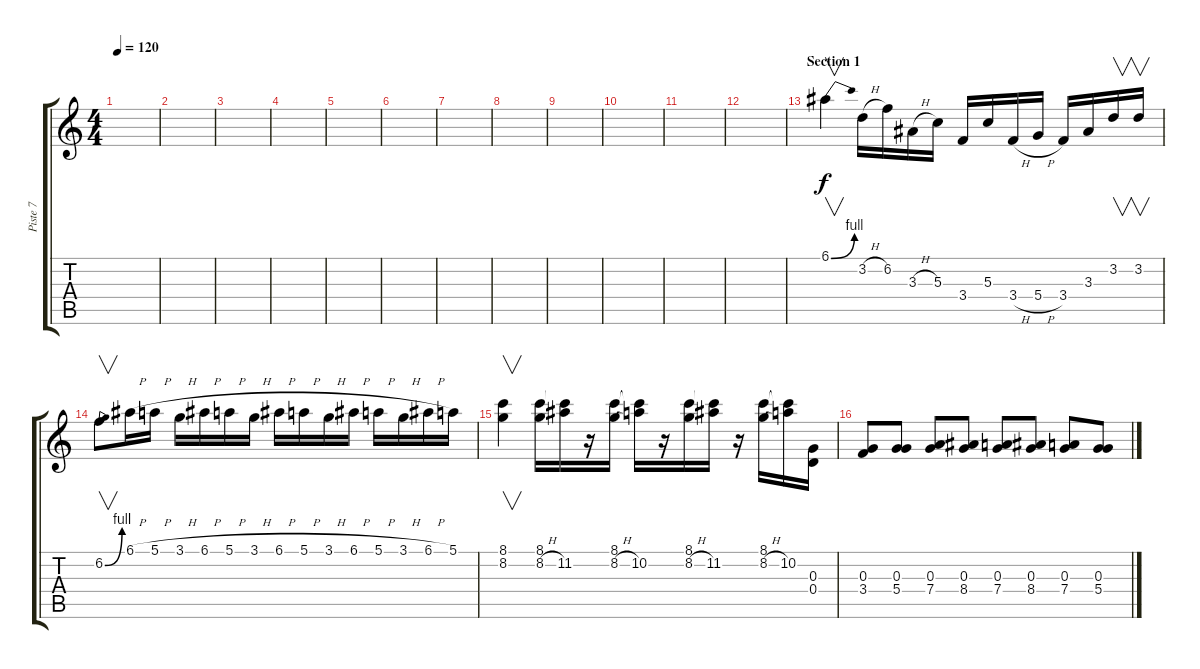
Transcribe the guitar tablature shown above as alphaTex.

\track ("Piste 7" "Piste 7") {instrument distortionguitar}
\staff {score tabs}
\tuning (E4 B3 G3 D3 A2 E2) {hide}
\ts (4 4)
\tempo 120
\clef g2
\ks c
|
|
|
|
|
|
|
|
|
|
|
|
\section ("" "Section 1")
6.1{be (bend 0 0 60 4)}.4{v} 3.2{h}.16 6.2.16 3.3{h}.16 5.3.16 3.4.16 5.3.16 3.4{h}.16 5.4{h}.16 3.4.16 3.3.16 3.2.16{v} 3.2.16{v} |
6.2{be (bend 0 0 60 4)}.8{v} 6.1{h}.16 5.1{h}.16 3.1{h}.16 6.1{h}.16 5.1{h}.16 3.1{h}.16 6.1{h}.16 5.1{h}.16 3.1{h}.16 6.1{h}.16 5.1{h}.16 3.1{h}.16 6.1{h}.16 5.1.16 |
(8.1 8.2).4{v} (8.1 8.2{h}).16 (8.1{t} 11.2).16 r.16 (8.1 8.2{h}).16 (8.1{t} 10.2).16 r.16 (8.1 8.2{h}).16 (8.1{t} 11.2).16 r.16 (8.1 8.2{h}).16 (8.1{t} 10.2).16 (0.3 0.4).16 |
(0.3 3.4).8 (0.3 5.4).8 (0.3 7.4).8 (0.3 8.4).8 (0.3 7.4).8 (0.3 8.4).8 (0.3 7.4).8 (0.3 5.4).8
